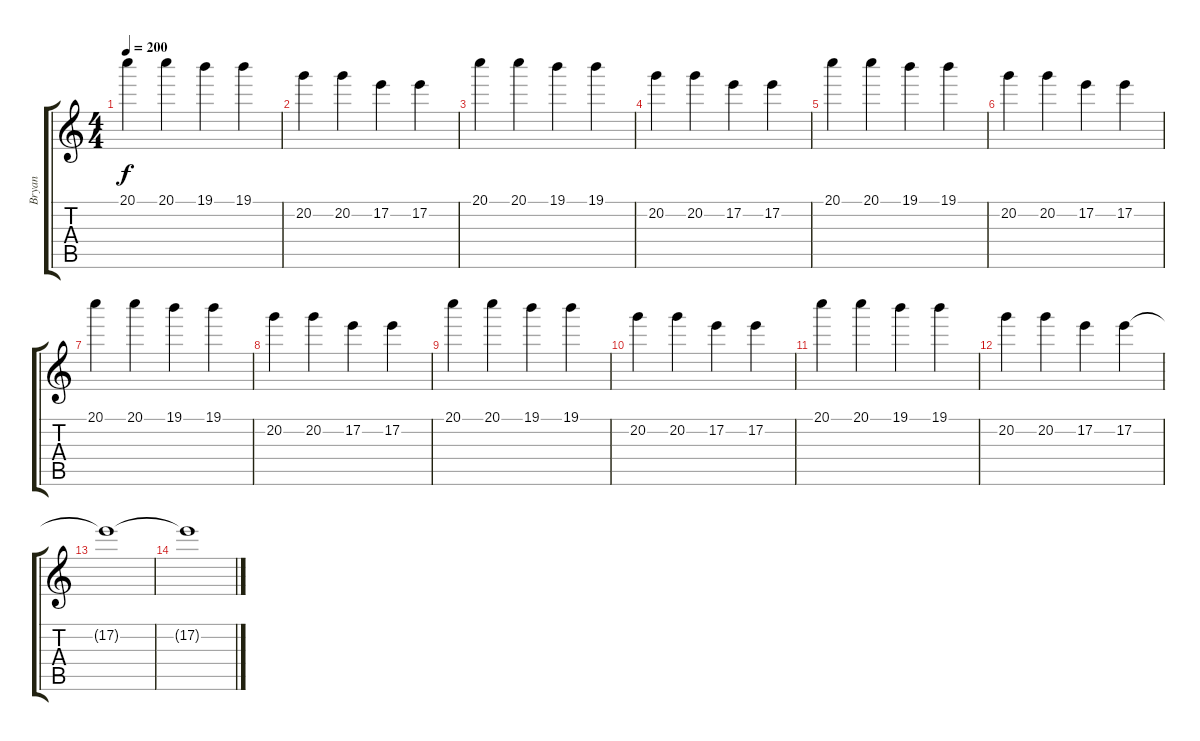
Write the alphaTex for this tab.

\track ("Bryan " "Bryan ") {instrument distortionguitar}
\staff {score tabs}
\tuning (E4 B3 G3 D3 A2 D2) {hide}
\ts (4 4)
\tempo 200
\clef g2
\ks c
20.1.4{dy f} 20.1.4 19.1.4 19.1.4 |
20.2.4 20.2.4 17.2.4 17.2.4 |
20.1.4 20.1.4 19.1.4 19.1.4 |
20.2.4 20.2.4 17.2.4 17.2.4 |
20.1.4 20.1.4 19.1.4 19.1.4 |
20.2.4 20.2.4 17.2.4 17.2.4 |
20.1.4 20.1.4 19.1.4 19.1.4 |
20.2.4 20.2.4 17.2.4 17.2.4 |
20.1.4 20.1.4 19.1.4 19.1.4 |
20.2.4 20.2.4 17.2.4 17.2.4 |
20.1.4 20.1.4 19.1.4 19.1.4 |
20.2.4 20.2.4 17.2.4 17.2.4 |
17.2{t}.1 |
17.2{t}.1
